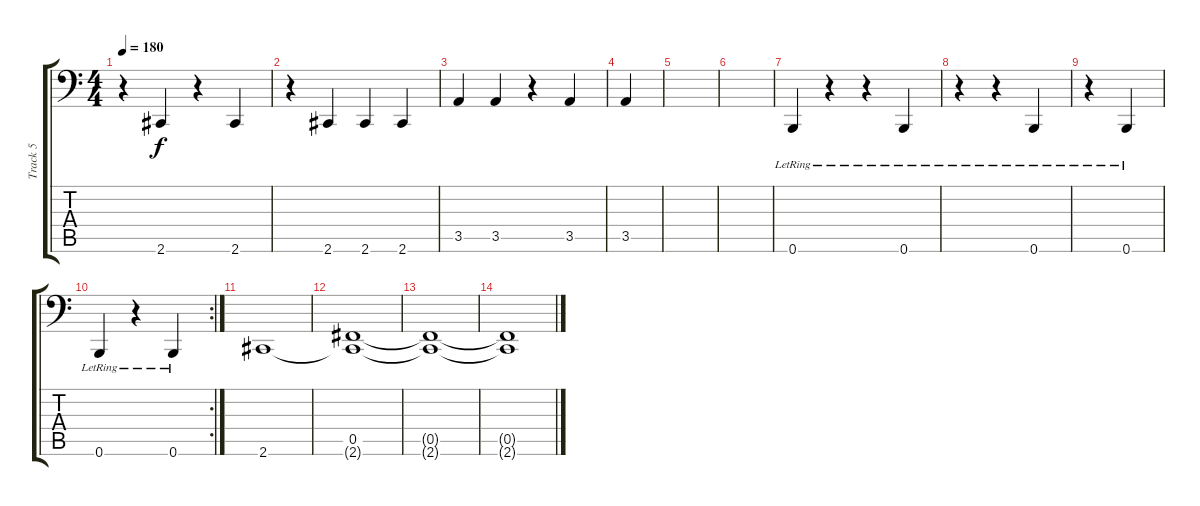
\track ("Track 5" "Track 5") {instrument electricbassfinger}
\staff {score tabs}
\tuning (Db3 Ab2 E2 B1 Gb1 B0) {hide}
\ts (4 4)
\tempo 180
\clef f4
\ks c
r.4{dy f} 2.6.4 r.4 2.6.4 |
r.4 2.6.4 2.6.4 2.6.4 |
3.5.4 3.5.4 r.4 3.5.4 |
3.5.4 |
|
|
0.6{lr}.4 r.4 r.4 0.6{lr}.4 |
r.4 r.4 0.6{lr}.4 |
r.4 0.6{lr}.4 |
\rc 2
0.6{lr}.4 r.4 0.6{lr}.4 |
2.6.1 |
(0.5 2.6{t}).1 |
(0.5{t} 2.6{t}).1 |
(0.5{t} 2.6{t}).1
